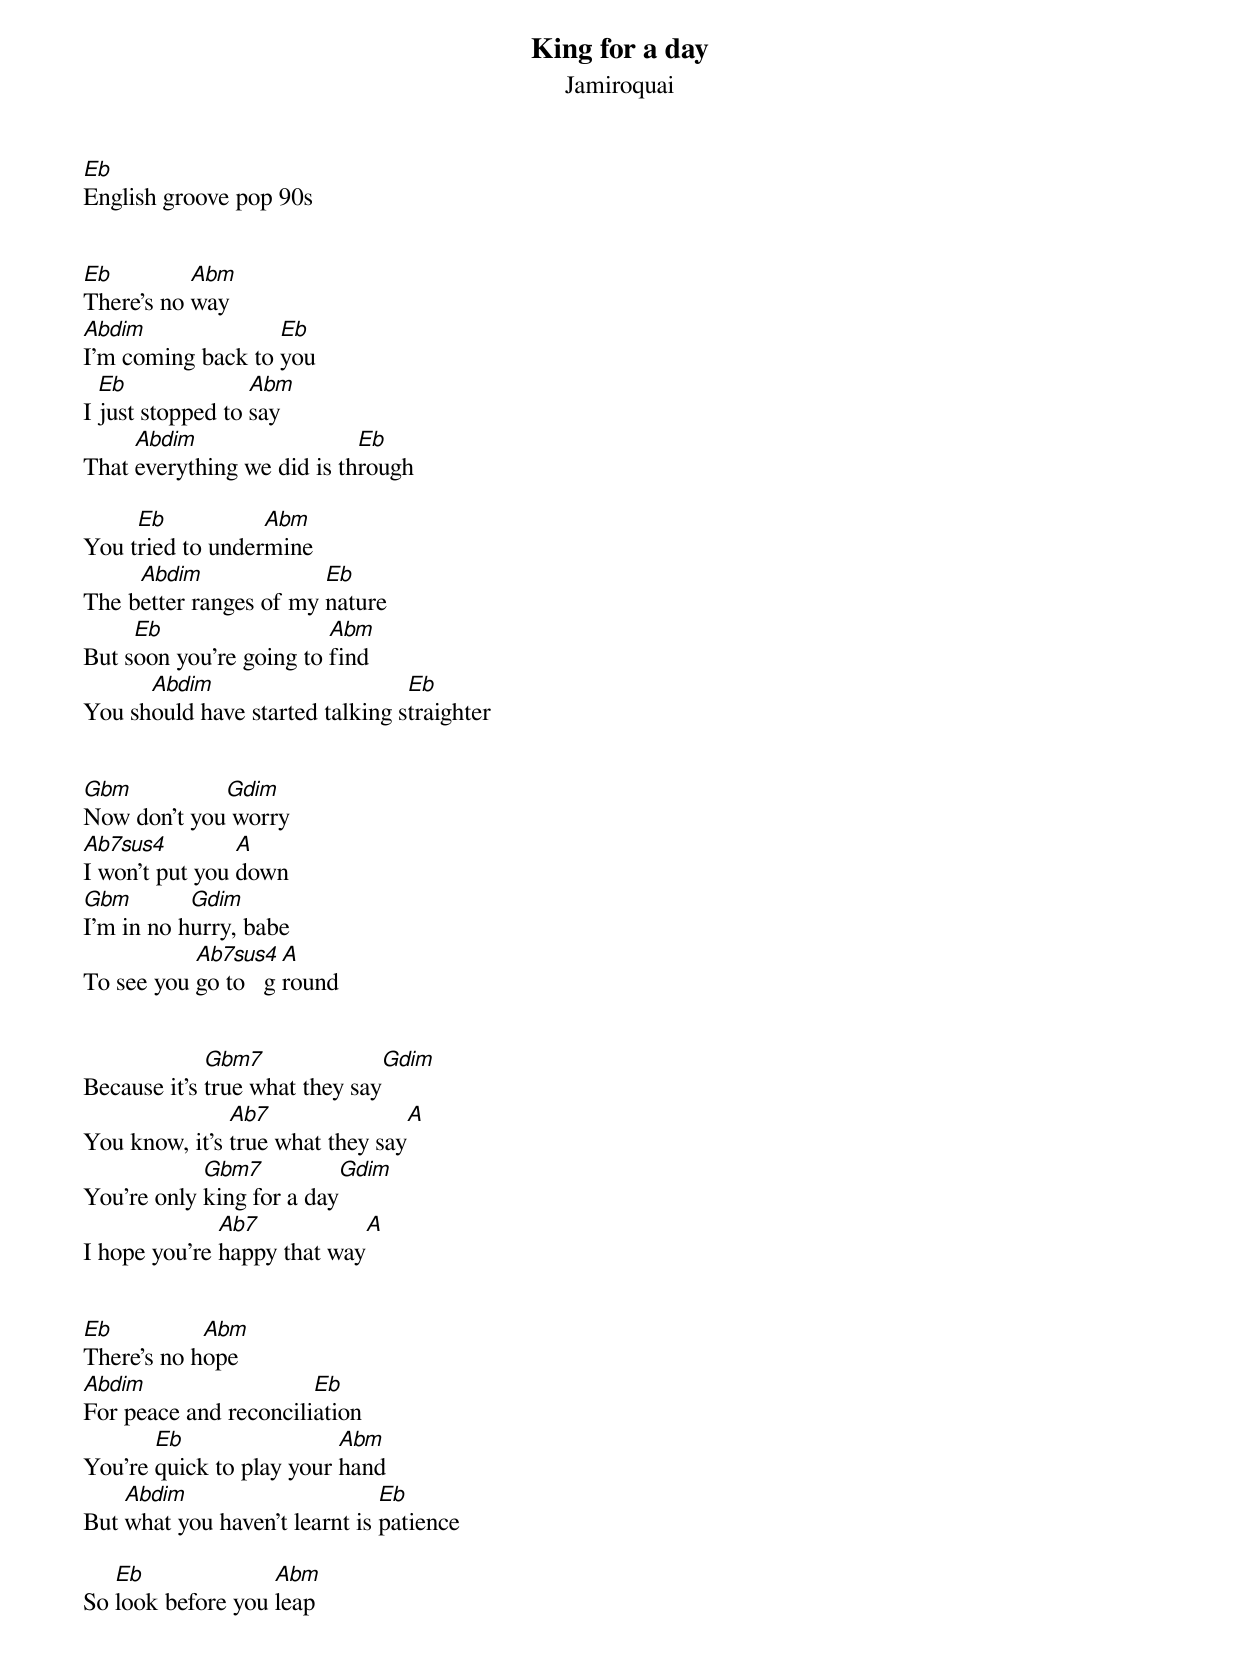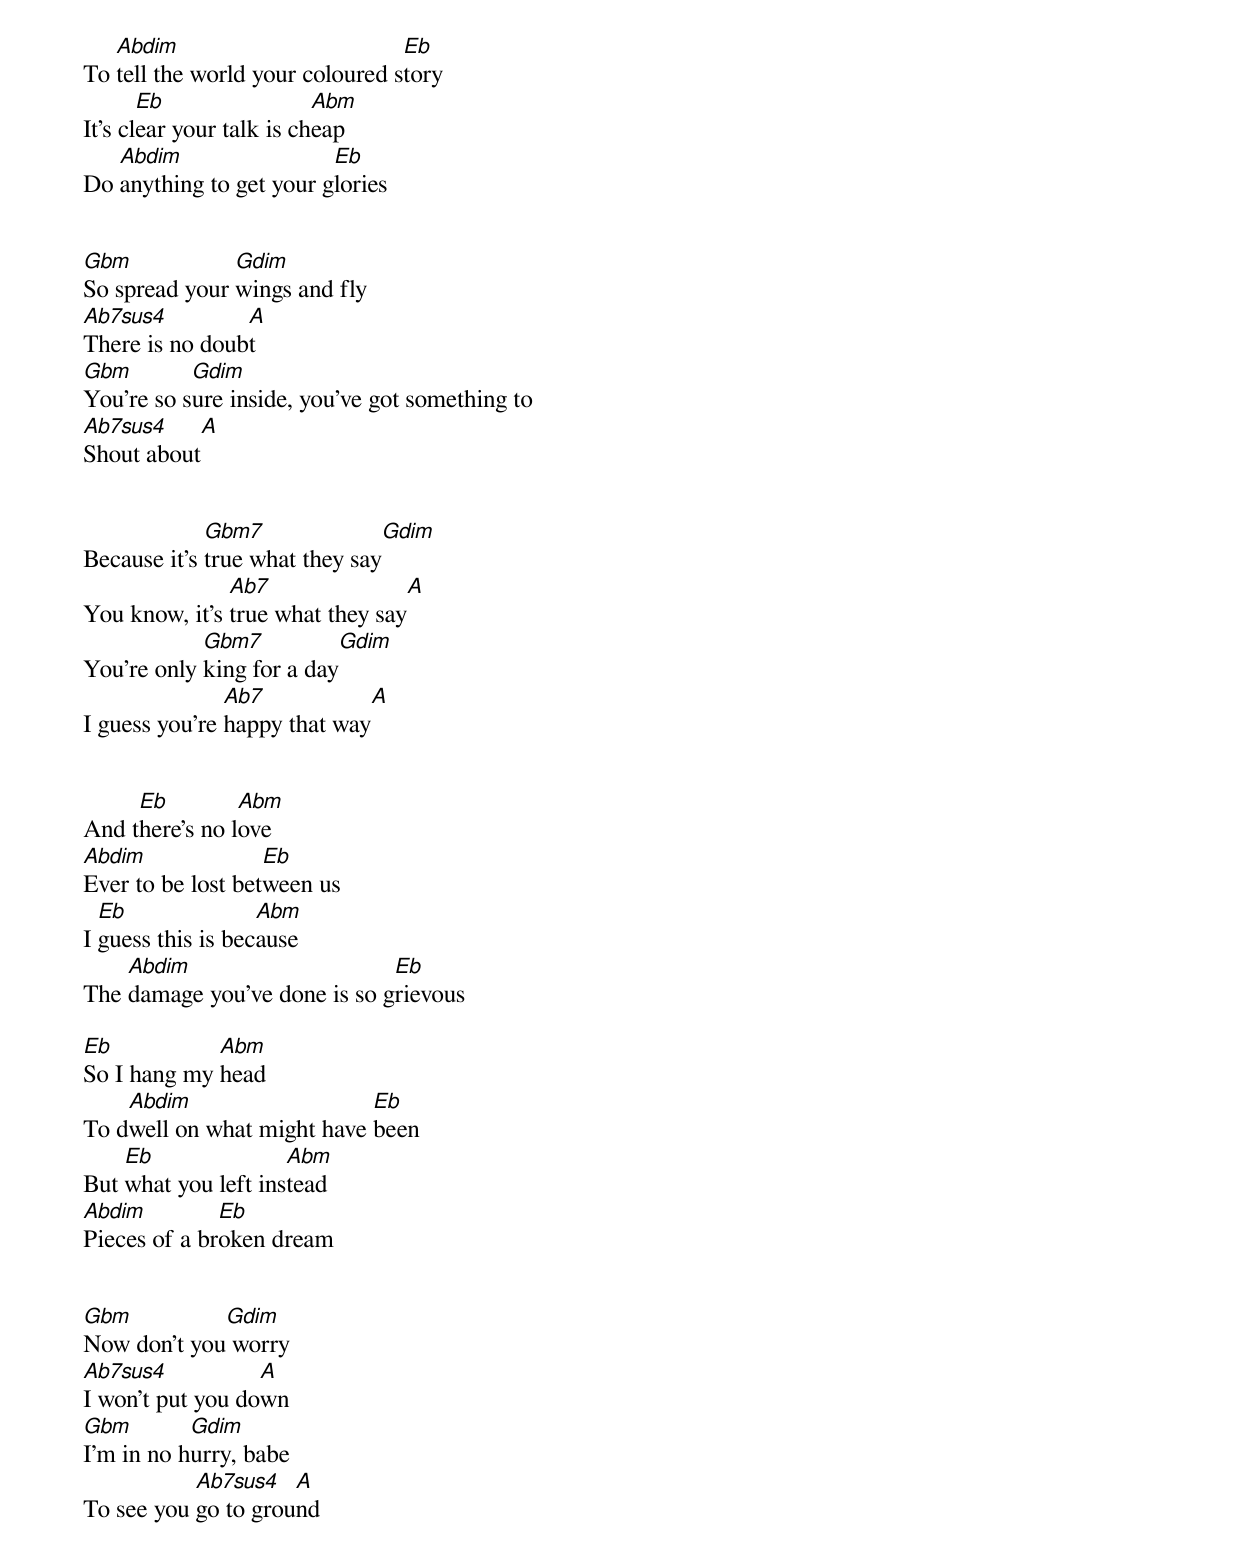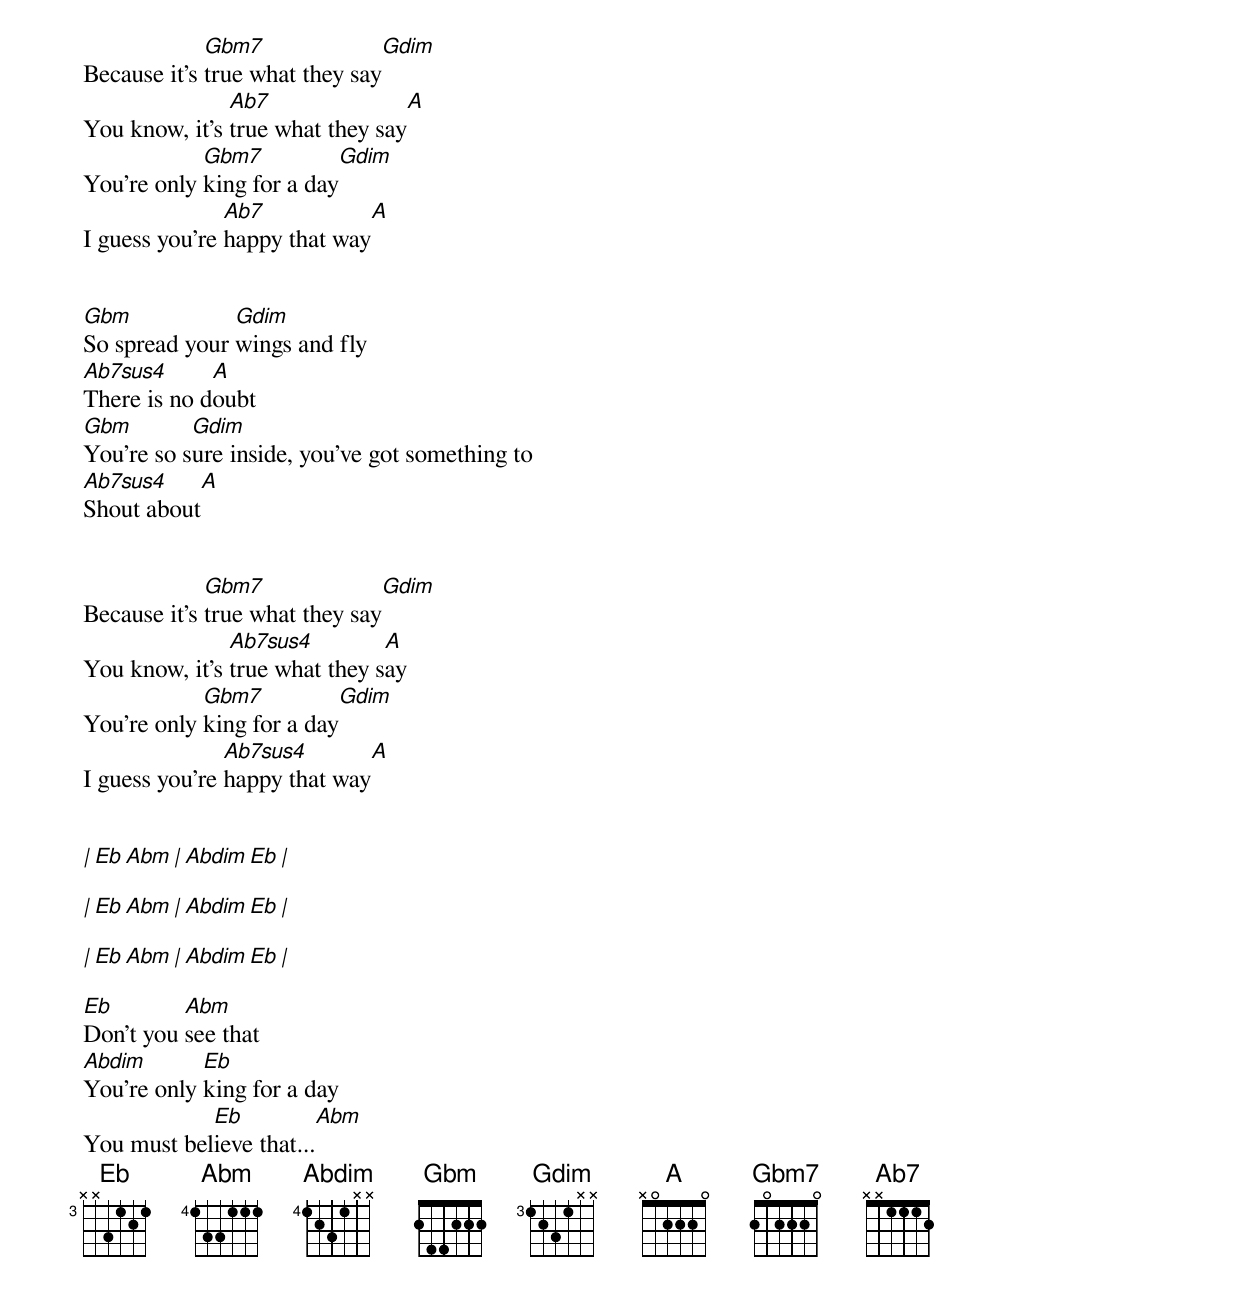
King for a day
Jamiroquai
Eb
English groove pop 90s


Eb         Abm
There's no way
Abdim              Eb
I'm coming back to you
  Eb              Abm
I just stopped to say
     Abdim                  Eb
That everything we did is through

     Eb           Abm
You tried to undermine
     Abdim              Eb
The better ranges of my nature
     Eb                  Abm
But soon you're going to find
      Abdim                      Eb
You should have started talking straighter


Gbm          Gdim
Now don't you worry
Ab7sus4         A
I won't put you down
Gbm        Gdim
I'm in no hurry, babe
           Ab7sus4  A
To see you go to   ground


             Gbm7              Gdim
Because it's true what they say
               Ab7               A
You know, it's true what they say
            Gbm7           Gdim
You're only king for a day
              Ab7           A
I hope you're happy that way


Eb          Abm
There's no hope
Abdim                  Eb
For peace and reconciliation
       Eb                 Abm
You're quick to play your hand
    Abdim                      Eb
But what you haven't learnt is patience

   Eb              Abm
So look before you leap
   Abdim                         Eb
To tell the world your coloured story
       Eb                 Abm
It's clear your talk is cheap
   Abdim                 Eb
Do anything to get your glories


Gbm            Gdim
So spread your wings and fly
Ab7sus4         A
There is no doubt
Gbm        Gdim
You're so sure inside, you've got something to
Ab7sus4    A
Shout about


             Gbm7              Gdim
Because it's true what they say
               Ab7               A
You know, it's true what they say
            Gbm7           Gdim
You're only king for a day
               Ab7           A
I guess you're happy that way


     Eb         Abm
And there's no love
Abdim              Eb
Ever to be lost between us
  Eb               Abm
I guess this is because
    Abdim                     Eb
The damage you've done is so grievous

Eb           Abm
So I hang my head
    Abdim                   Eb
To dwell on what might have been
    Eb               Abm
But what you left instead
Abdim         Eb
Pieces of a broken dream


Gbm          Gdim
Now don't you worry
Ab7sus4           A
I won't put you down
Gbm        Gdim
I'm in no hurry, babe
           Ab7sus4   A
To see you go to ground


             Gbm7              Gdim
Because it's true what they say
               Ab7               A
You know, it's true what they say
            Gbm7           Gdim
You're only king for a day
               Ab7           A
I guess you're happy that way


Gbm            Gdim
So spread your wings and fly
Ab7sus4      A
There is no doubt
Gbm        Gdim
You're so sure inside, you've got something to
Ab7sus4     A
Shout about


             Gbm7              Gdim
Because it's true what they say
               Ab7sus4         A
You know, it's true what they say
            Gbm7           Gdim
You're only king for a day
               Ab7sus4        A
I guess you're happy that way


| Eb    Abm  | Abdim   Eb  |

| Eb    Abm  | Abdim   Eb  |

| Eb    Abm  | Abdim   Eb  |

Eb        Abm
Don't you see that
Abdim       Eb
You're only king for a day
            Eb           Abm
You must believe that...
